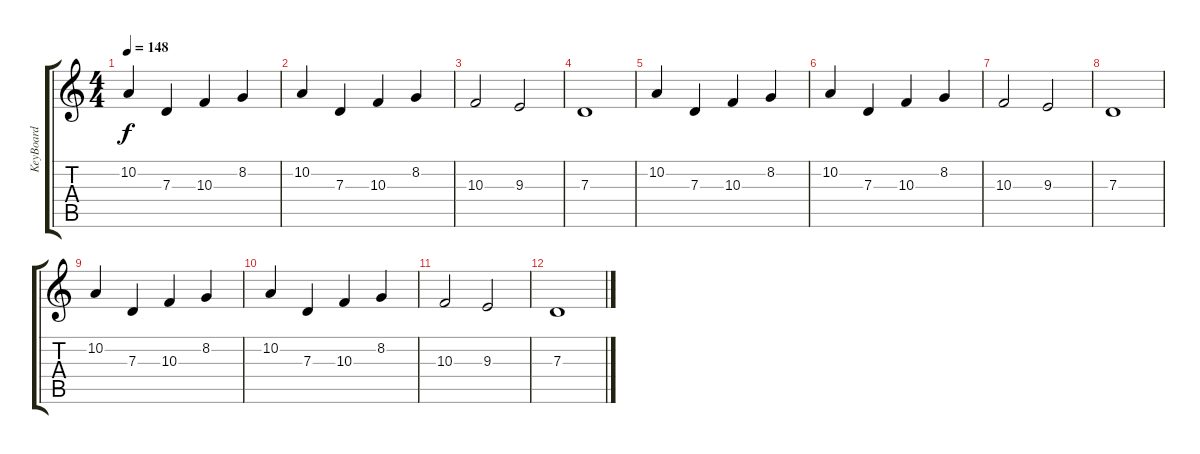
\track ("KeyBoard " "KeyBoard ") {instrument lead2sawtooth}
\staff {score tabs}
\tuning (E4 B3 G3 D3 A2 E2) {hide}
\ts (4 4)
\tempo 148
\clef g2
\ks c
10.2.4{dy f} 7.3.4 10.3.4 8.2.4 |
10.2.4 7.3.4 10.3.4 8.2.4 |
10.3.2 9.3.2 |
7.3.1 |
10.2.4 7.3.4 10.3.4 8.2.4 |
10.2.4 7.3.4 10.3.4 8.2.4 |
10.3.2 9.3.2 |
7.3.1 |
10.2.4 7.3.4 10.3.4 8.2.4 |
10.2.4 7.3.4 10.3.4 8.2.4 |
10.3.2 9.3.2 |
7.3.1
